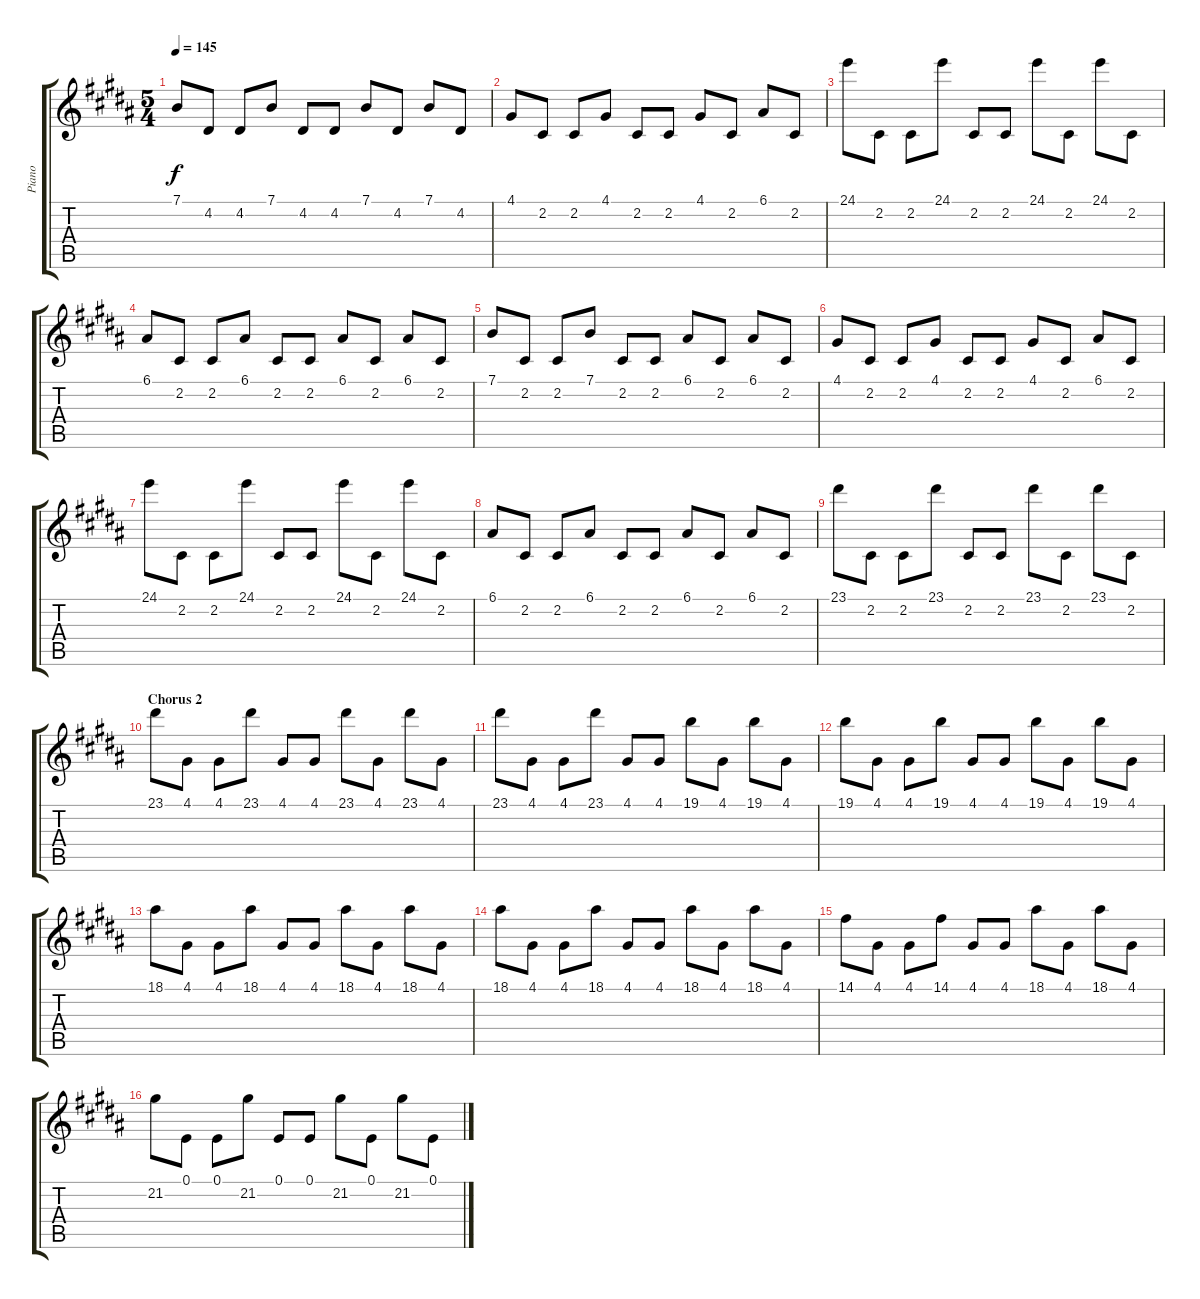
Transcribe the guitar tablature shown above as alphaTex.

\track ("Piano" "Piano") {instrument electricpiano1}
\staff {score tabs}
\tuning (E4 B3 G3 D3 A2 E2) {hide}
\ts (5 4)
\tempo 145
\clef g2
\ks b
7.1.8{dy f} 4.2.8 4.2.8 7.1.8 4.2.8 4.2.8 7.1.8 4.2.8 7.1.8 4.2.8 |
4.1.8 2.2.8 2.2.8 4.1.8 2.2.8 2.2.8 4.1.8 2.2.8 6.1.8 2.2.8 |
24.1.8 2.2.8 2.2.8 24.1.8 2.2.8 2.2.8 24.1.8 2.2.8 24.1.8 2.2.8 |
6.1.8 2.2.8 2.2.8 6.1.8 2.2.8 2.2.8 6.1.8 2.2.8 6.1.8 2.2.8 |
7.1.8 2.2.8 2.2.8 7.1.8 2.2.8 2.2.8 6.1.8 2.2.8 6.1.8 2.2.8 |
4.1.8 2.2.8 2.2.8 4.1.8 2.2.8 2.2.8 4.1.8 2.2.8 6.1.8 2.2.8 |
24.1.8 2.2.8 2.2.8 24.1.8 2.2.8 2.2.8 24.1.8 2.2.8 24.1.8 2.2.8 |
6.1.8 2.2.8 2.2.8 6.1.8 2.2.8 2.2.8 6.1.8 2.2.8 6.1.8 2.2.8 |
23.1.8 2.2.8 2.2.8 23.1.8 2.2.8 2.2.8 23.1.8 2.2.8 23.1.8 2.2.8 |
\section ("" "Chorus 2")
23.1.8{volume 13} 4.1.8 4.1.8 23.1.8 4.1.8 4.1.8 23.1.8 4.1.8 23.1.8 4.1.8 |
23.1.8 4.1.8 4.1.8 23.1.8 4.1.8 4.1.8 19.1.8 4.1.8 19.1.8 4.1.8 |
19.1.8 4.1.8 4.1.8 19.1.8 4.1.8 4.1.8 19.1.8 4.1.8 19.1.8 4.1.8 |
18.1.8 4.1.8 4.1.8 18.1.8 4.1.8 4.1.8 18.1.8 4.1.8 18.1.8 4.1.8 |
18.1.8 4.1.8 4.1.8 18.1.8 4.1.8 4.1.8 18.1.8 4.1.8 18.1.8 4.1.8 |
14.1.8 4.1.8 4.1.8 14.1.8 4.1.8 4.1.8 18.1.8 4.1.8 18.1.8 4.1.8 |
21.2.8 0.1.8 0.1.8 21.2.8 0.1.8 0.1.8 21.2.8 0.1.8 21.2.8 0.1.8
